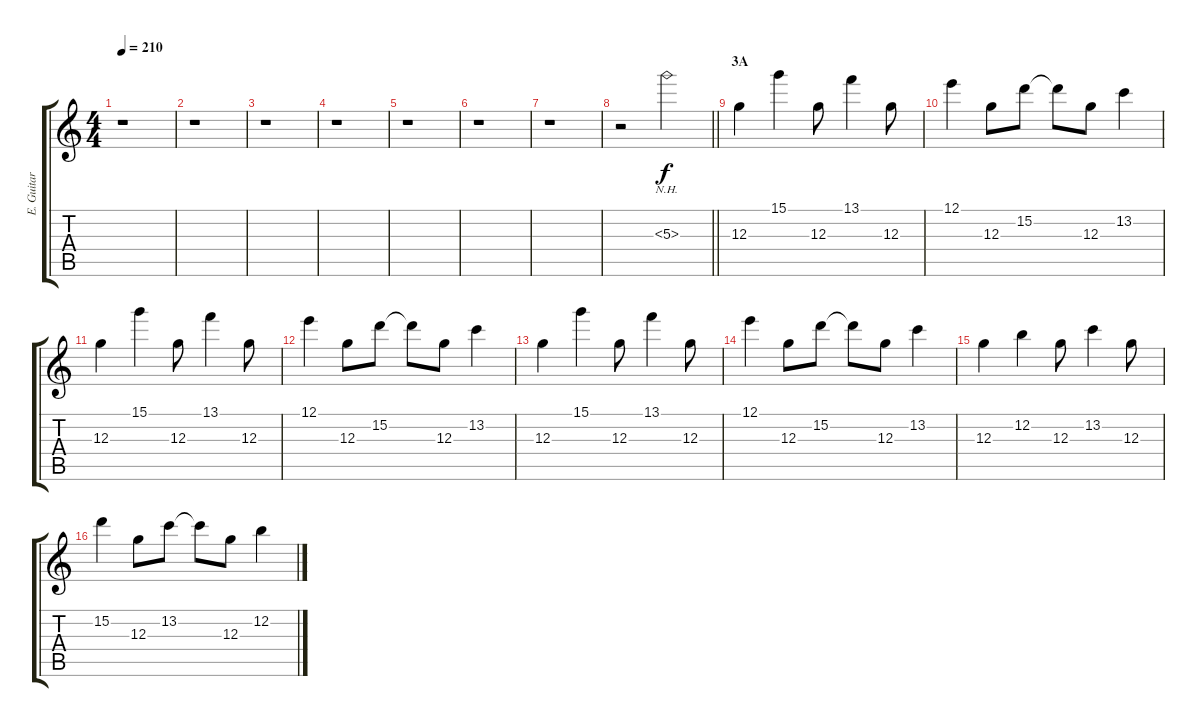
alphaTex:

\track ("E. Guitar I" "E. Guitar ") {instrument overdrivenguitar}
\staff {score tabs}
\tuning (E4 B3 G3 D3 A2 E2) {hide}
\ts (4 4)
\tempo 210
\clef g2
\ks c
r.1{dy f} |
r.1 |
r.1 |
r.1 |
r.1 |
r.1 |
r.1 |
\barLineRight lightlight
r.2 5.3{nh}.2 |
\section ("" "3A")
12.3.4 15.1.4 12.3.8 13.1.4 12.3.8 |
12.1.4 12.3.8 15.2.8 15.2{t}.8 12.3.8 13.2.4 |
12.3.4 15.1.4 12.3.8 13.1.4 12.3.8 |
12.1.4 12.3.8 15.2.8 15.2{t}.8 12.3.8 13.2.4 |
12.3.4 15.1.4 12.3.8 13.1.4 12.3.8 |
12.1.4 12.3.8 15.2.8 15.2{t}.8 12.3.8 13.2.4 |
12.3.4 12.2.4 12.3.8 13.2.4 12.3.8 |
15.2.4 12.3.8 13.2.8 13.2{t}.8 12.3.8 12.2.4
